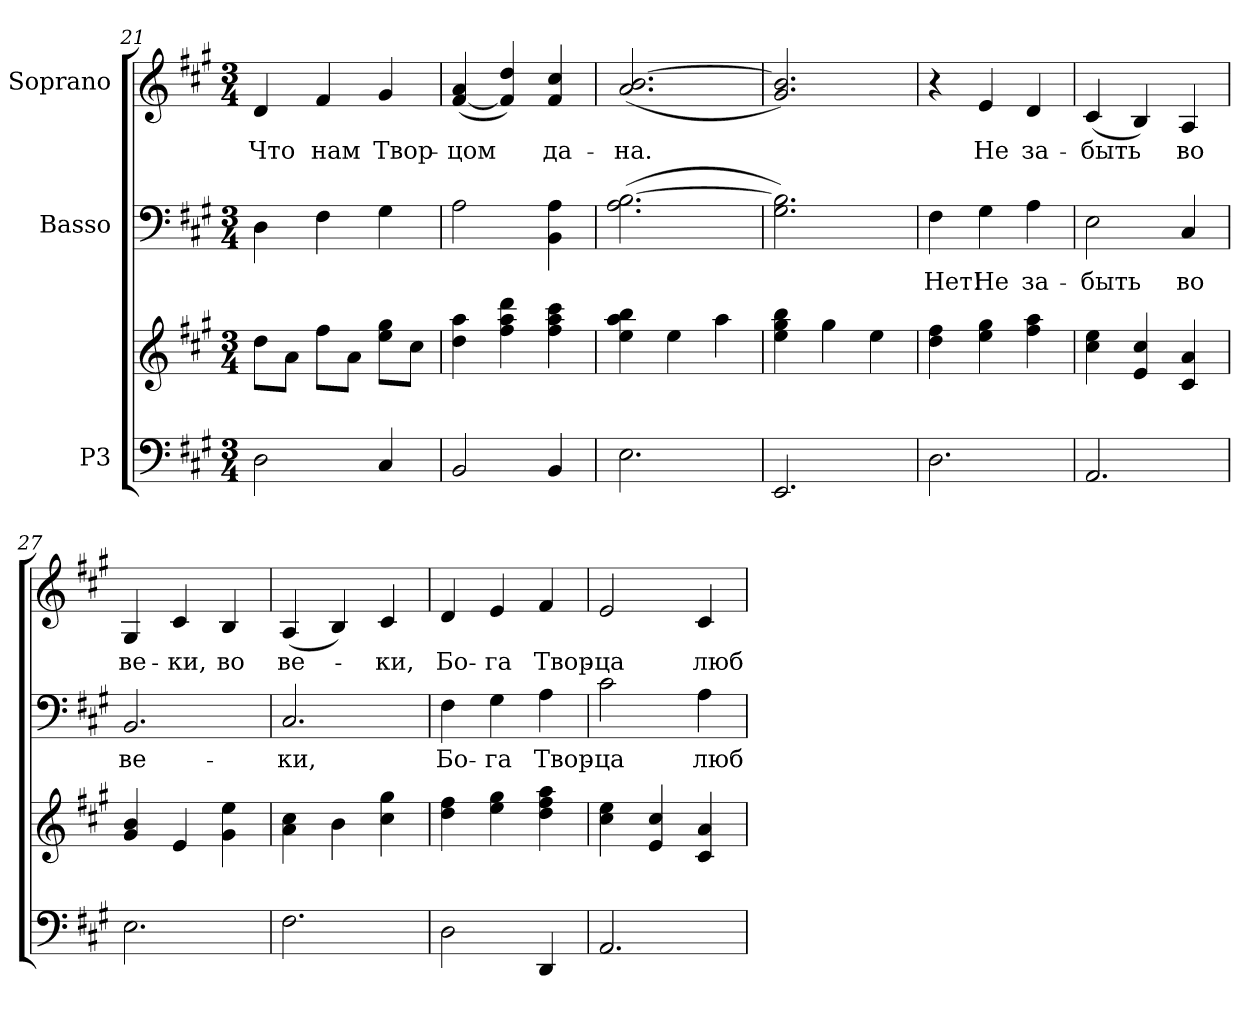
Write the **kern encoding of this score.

**kern	**kern	**kern	**text	**kern	**text
*part3	*part3	*part2	*part2	*part1	*part1
*staff4	*staff3	*staff2	*staff2	*staff1	*staff1
*I"P3	*	*I"Basso	*	*I"Soprano	*
!!LO:PB:g=z
*clefF4	*clefG2	*clefF4	*	*clefG2	*
*k[f#c#g#]	*k[f#c#g#]	*k[f#c#g#]	*	*k[f#c#g#]	*
*A:	*A:	*A:	*	*A:	*
*M3/4	*M3/4	*M3/4	*	*M3/4	*
=21	=21	=21	=21	=21	=21
!	!	!	!	!	!LO:LY:b:color=#000000
2Di\	8ddi\L	4Di\	.	4di/	Что
.	8ai\J	.	.	.	.
!	!	!	!	!	!LO:LY:b:color=#000000
.	8ff#i\L	4F#i\	.	4f#i/	нам
.	8ai\J	.	.	.	.
!	!	!	!	!	!LO:LY:b:color=#000000
4C#i/	8eei\ 8gg#iL	4G#i\	.	4g#i/	Твор-
.	8cc#i\J	.	.	.	.
=22	=22	=22	=22	=22	=22
!	!	!	!	!	!LO:LY:b:color=#000000
2BBi/	4ddi\ 4aai	2Ai\	.	([<4f#i/ 4ai	-цом
.	4ff#i\ 4aai 4dddi	.	.	4f#i/] 4ddi)	.
!	!	!	!	!	!LO:LY:b:color=#000000
4BBi/	4ff#i\ 4aai 4ccc#i	4BBi\ 4Ai	.	4f#i/ 4cc#i	да-
=23	=23	=23	=23	=23	=23
!	!	!	!	!	!LO:LY:b:color=#000000
2.Ei\	4eei\ 4aai 4bbi	(2.Ai\ [>2.Bi	.	(2.ai/ [>2.bi	-на.
.	4eei\	.	.	.	.
.	4aai\	.	.	.	.
=24	=24	=24	=24	=24	=24
2.EEi/	4eei\ 4gg#i 4bbi	2.G#i\ 2.Bi])	.	2.g#i/ 2.bi])	.
.	4gg#i\	.	.	.	.
.	4eei\	.	.	.	.
=25	=25	=25	=25	=25	=25
!	!	!	!LO:LY:a:color=#000000	!	!
2.Di\	4ddi\ 4ff#i	4F#i\	Нет!	4r	.
!	!	!	!LO:LY:a:color=#000000	!	!
!	!	!	!	!	!LO:LY:b:color=#000000
.	4eei\ 4gg#i	4G#i\	Не	4ei/	Не
!	!	!	!LO:LY:a:color=#000000	!	!
!	!	!	!	!	!LO:LY:b:color=#000000
.	4ff#i\ 4aai	4Ai\	за-	4di/	за-
!!LO:LB:g=z
=26	=26	=26	=26	=26	=26
!	!	!	!LO:LY:a:color=#000000	!	!
!	!	!	!	!	!LO:LY:b:color=#000000
2.AAi/	4cc#i\ 4eei	2Ei\	-быть	(4c#i/	-быть
.	4ei/ 4cc#i	.	.	4Bi/)	.
!	!	!	!LO:LY:a:color=#000000	!	!
!	!	!	!	!	!LO:LY:b:color=#000000
.	4c#i/ 4ai	4C#i/	во	4Ai/	во
=27	=27	=27	=27	=27	=27
!	!	!	!LO:LY:a:color=#000000	!	!
!	!	!	!	!	!LO:LY:b:color=#000000
2.Ei\	4g#i/ 4bi	2.BBi/	ве-	4G#i/	ве-
!	!	!	!	!	!LO:LY:b:color=#000000
.	4ei/	.	.	4c#i/	-ки,
!	!	!	!	!	!LO:LY:b:color=#000000
.	4g#i\ 4eei	.	.	4Bi/	во
=28	=28	=28	=28	=28	=28
!	!	!	!LO:LY:a:color=#000000	!	!
!	!	!	!	!	!LO:LY:b:color=#000000
2.F#i\	4ai\ 4cc#i	2.C#i/	-ки,	(4Ai/	ве-
.	4bi\	.	.	4Bi/)	.
!	!	!	!	!	!LO:LY:b:color=#000000
.	4cc#i\ 4gg#i	.	.	4c#i/	-ки,
=29	=29	=29	=29	=29	=29
!	!	!	!LO:LY:a:color=#000000	!	!
!	!	!	!	!	!LO:LY:b:color=#000000
2Di\	4ddi\ 4ff#i	4F#i\	Бо-	4di/	Бо-
!	!	!	!LO:LY:a:color=#000000	!	!
!	!	!	!	!	!LO:LY:b:color=#000000
.	4eei\ 4gg#i	4G#i\	-га	4ei/	-га
!	!	!	!LO:LY:a:color=#000000	!	!
!	!	!	!	!	!LO:LY:b:color=#000000
4DDi/	4ddi\ 4ff#i 4aai	4Ai\	Твор-	4f#i/	Твор-
!!LO:LB:g=z
=30	=30	=30	=30	=30	=30
!	!	!	!LO:LY:a:color=#000000	!	!
!	!	!	!	!	!LO:LY:b:color=#000000
2.AAi/	4cc#i\ 4eei	2c#i\	-ца	2ei/	-ца
.	4ei/ 4cc#i	.	.	.	.
!	!	!	!LO:LY:a:color=#000000	!	!
!	!	!	!	!	!LO:LY:b:color=#000000
.	4c#i/ 4ai	4Ai\	люб-	4c#i/	люб-
=	=	=	=	=	=
*-	*-	*-	*-	*-	*-
